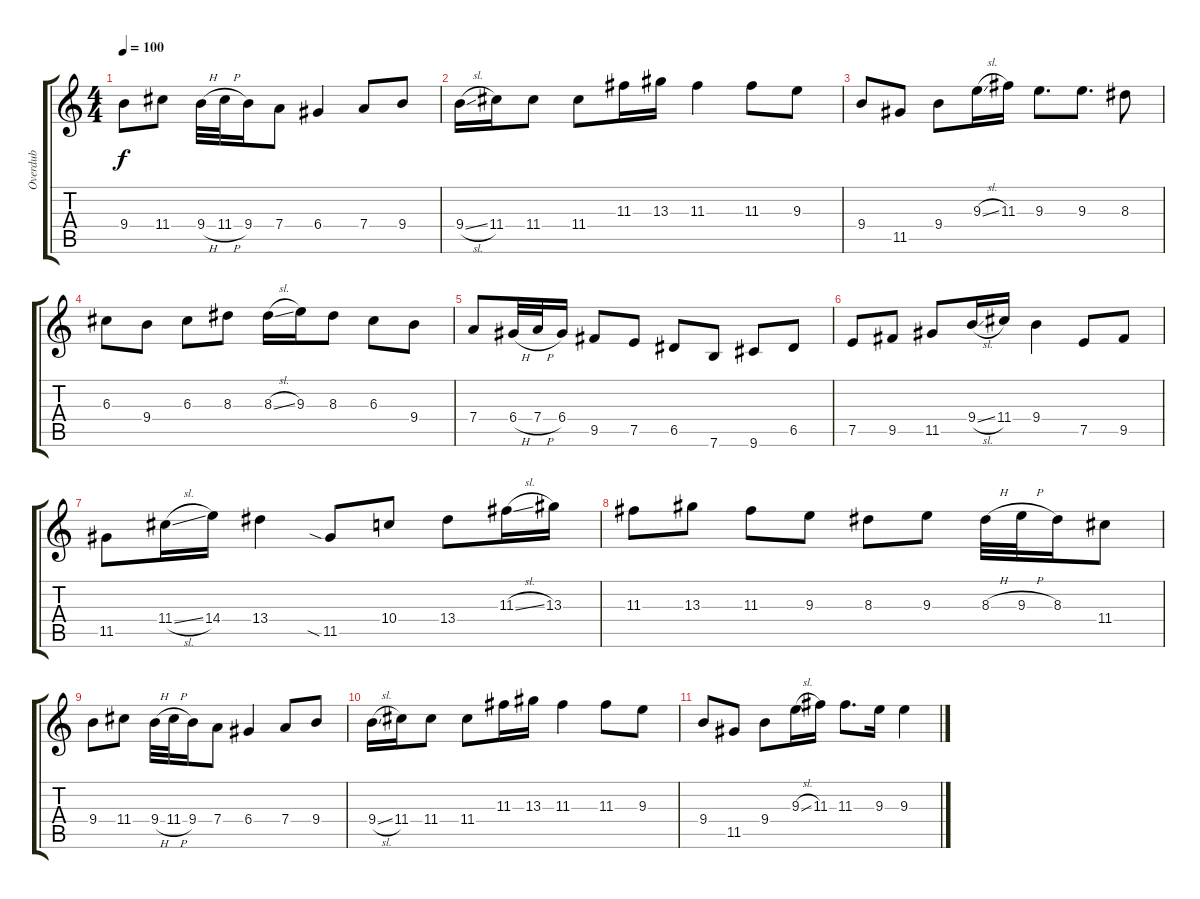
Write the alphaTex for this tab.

\track ("Overdub" "Overdub") {instrument acousticguitarsteel}
\staff {score tabs}
\tuning (E4 B3 G3 D3 A2 E2) {hide}
\ts (4 4)
\tempo 100
\clef g2
\ks c
9.4.8{dy f} 11.4.8 9.4{h}.32 11.4{h}.32 9.4.16 7.4.8 6.4.4 7.4.8 9.4.8 |
9.4{sl}.16 11.4.16 11.4.8 11.4.8 11.3.16 13.3.16 11.3.4 11.3.8 9.3.8 |
9.4.8 11.5.8 9.4.8 9.3{sl}.16 11.3.16 9.3.8{d} 9.3.8{d} 8.3.8 |
6.3.8 9.4.8 6.3.8 8.3.8 8.3{sl}.16 9.3.16 8.3.8 6.3.8 9.4.8 |
7.4.8 6.4{h}.32 7.4{h}.32 6.4.16 9.5.8 7.5.8 6.5.8 7.6.8 9.6.8 6.5.8 |
7.5.8 9.5.8 11.5.8 9.4{sl}.16 11.4.16 9.4.4 7.5.8 9.5.8 |
11.5.8 11.4{sl}.16 14.4.16 13.4.4 11.5{sia}.8 10.4.8 13.4.8 11.3{sl}.16 13.3.16 |
11.3.8 13.3.8 11.3.8 9.3.8 8.3.8 9.3.8 8.3{h}.32 9.3{h}.32 8.3.16 11.4.8 |
9.4.8 11.4.8 9.4{h}.32 11.4{h}.32 9.4.16 7.4.8 6.4.4 7.4.8 9.4.8 |
9.4{sl}.16 11.4.16 11.4.8 11.4.8 11.3.16 13.3.16 11.3.4 11.3.8 9.3.8 |
9.4.8 11.5.8 9.4.8 9.3{sl}.16 11.3.16 11.3.8{d} 9.3.16 9.3.4
